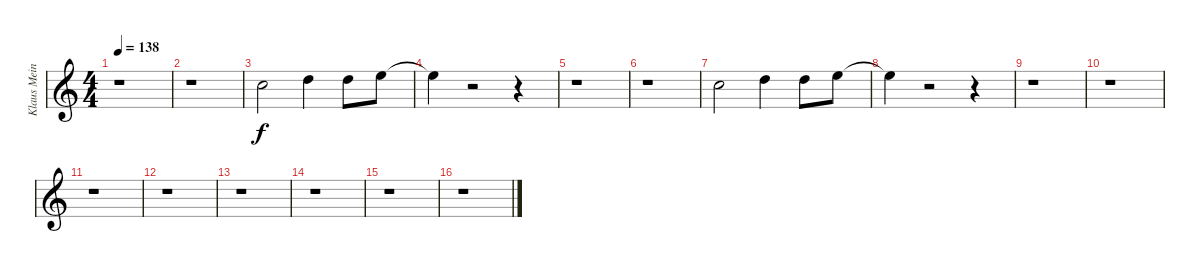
\track ("Klaus Meine Vocals II" "Klaus Mein") {instrument lead2sawtooth}
\staff {score}
\tuning (E4 B3 G3 D3 A2 E2) {hide}
\ts (4 4)
\tempo 138
\clef g2
\ks c
r.1{dy f} |
r.1 |
13.2.2 15.2.4 15.2.8 12.1.8 |
12.1{t}.4 r.2 r.4 |
r.1 |
r.1 |
13.2.2 15.2.4 15.2.8 12.1.8 |
12.1{t}.4 r.2 r.4 |
r.1 |
r.1 |
r.1 |
r.1 |
r.1 |
r.1 |
r.1 |
r.1
